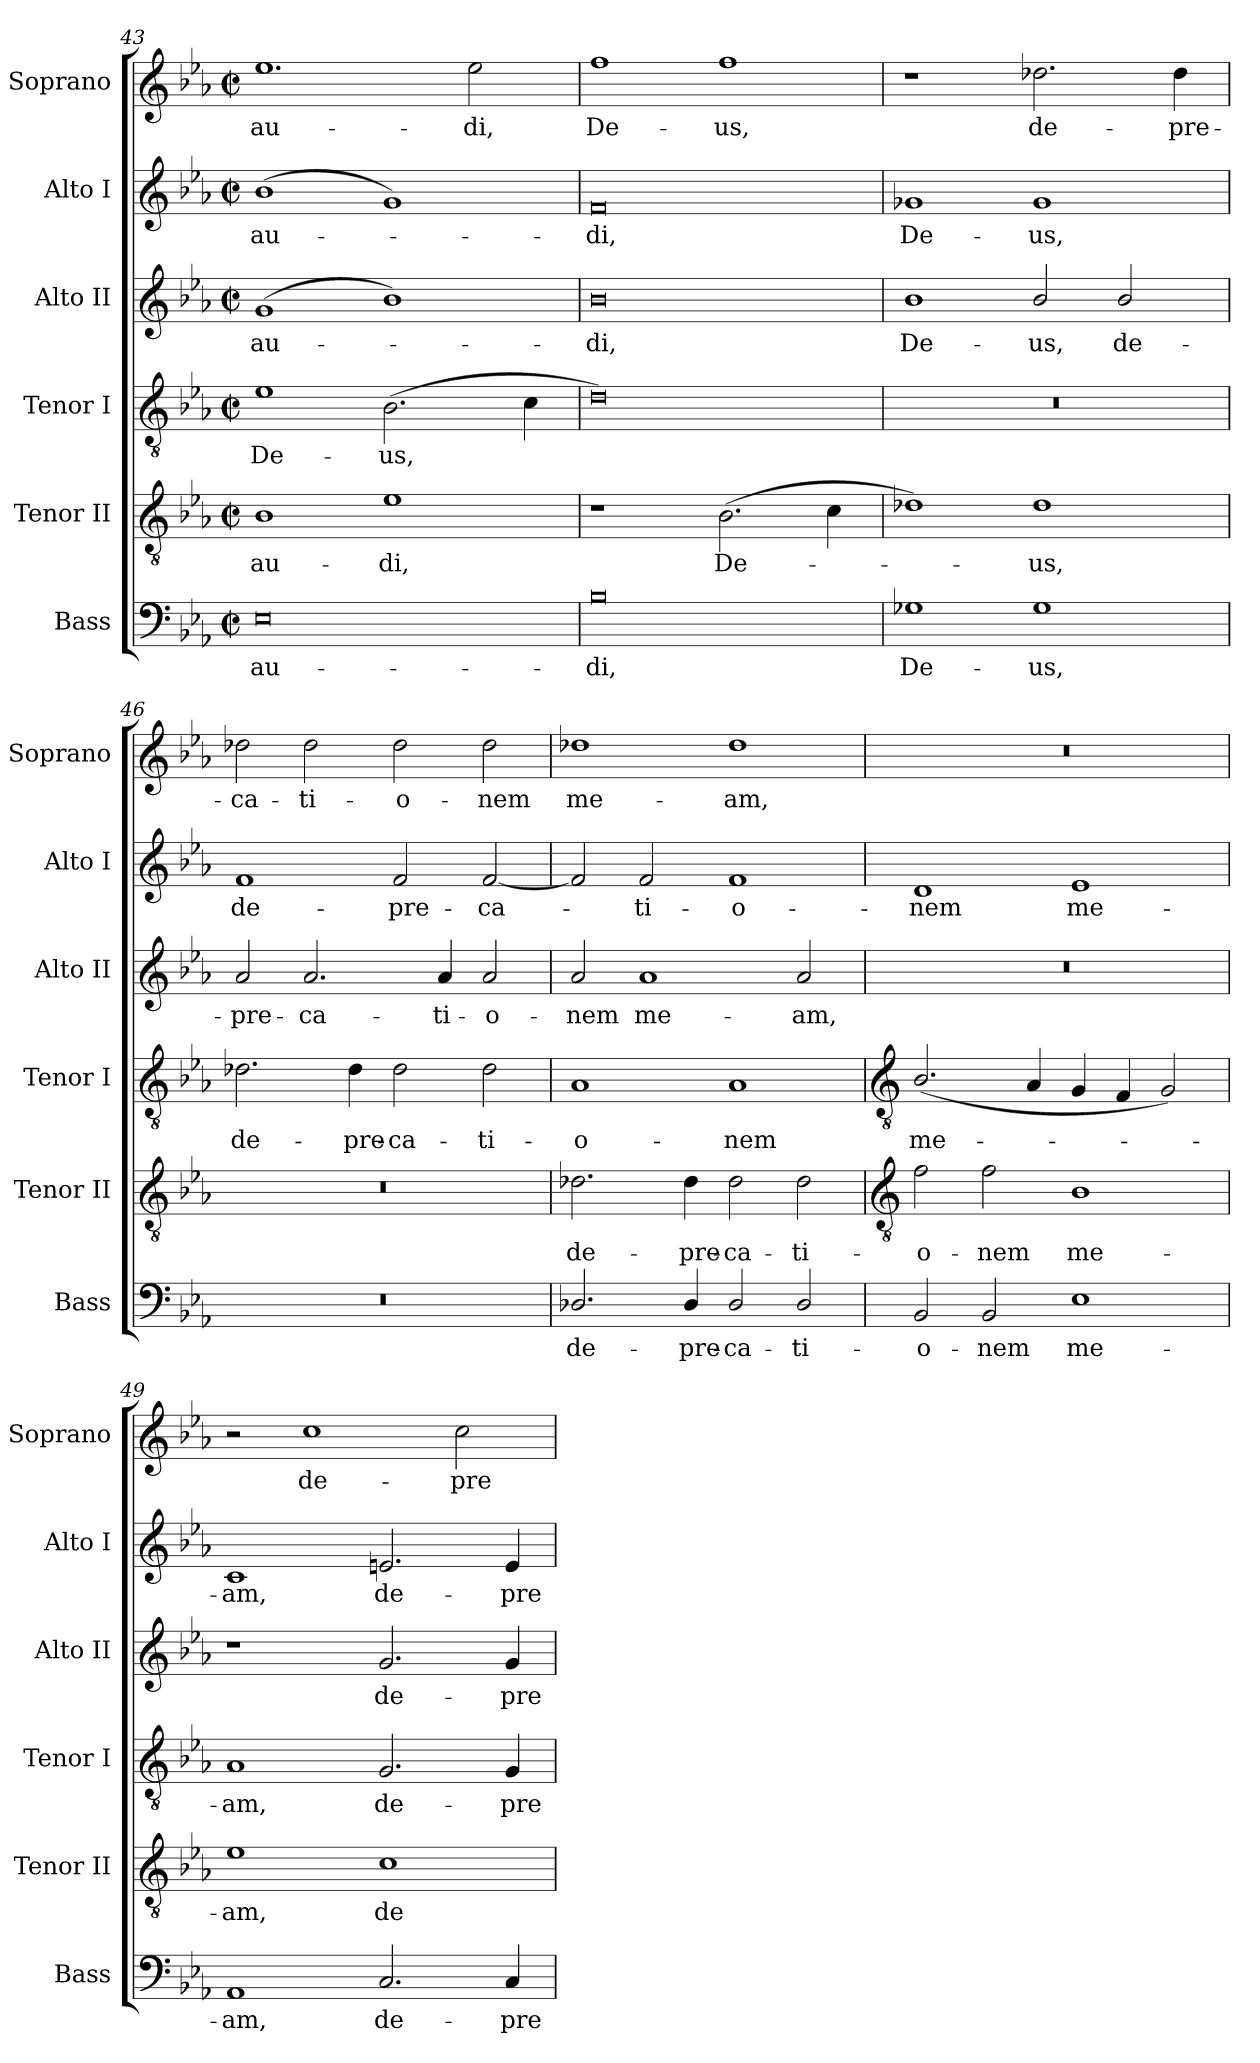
**kern	**text	**kern	**text	**kern	**text	**kern	**text	**kern	**text	**kern	**text
*part6	*part6	*part5	*part5	*part4	*part4	*part3	*part3	*part2	*part2	*part1	*part1
*staff6	*staff6	*staff5	*staff5	*staff4	*staff4	*staff3	*staff3	*staff2	*staff2	*staff1	*staff1
*I"Bass	*	*I"Tenor II	*	*I"Tenor I	*	*I"Alto II	*	*I"Alto I	*	*I"Soprano	*
*I'Bass	*	*I'Tenor II	*	*I'Tenor I	*	*I'Alto II	*	*I'Alto I	*	*I'Soprano	*
*clefF4	*	*clefGv2	*	*clefGv2	*	*clefG2	*	*clefG2	*	*clefG2	*
*k[b-e-a-]	*	*k[b-e-a-]	*	*k[b-e-a-]	*	*k[b-e-a-]	*	*k[b-e-a-]	*	*k[b-e-a-]	*
*E-:	*	*E-:	*	*E-:	*	*E-:	*	*E-:	*	*E-:	*
*M4/2	*	*M4/2	*	*M4/2	*	*M4/2	*	*M4/2	*	*M4/2	*
*met(c|)	*	*met(c|)	*	*met(c|)	*	*met(c|)	*	*met(c|)	*	*met(c|)	*
=43	=43	=43	=43	=43	=43	=43	=43	=43	=43	=43	=43
!	!LO:LY:b	!	!LO:LY:b	!	!LO:LY:b	!	!LO:LY:b	!	!LO:LY:b	!	!LO:LY:b
0E-	-au-	1B-	-au-	1e-	De-	(<1g	-au-	(<1b-	-au-	1.ee-	-au-
!	!	!	!LO:LY:b	!	!LO:LY:b	!	!	!	!	!	!
.	.	1e-	-di,	(>2.B-	-us,	1b-)	.	1g)	.	.	.
!	!	!	!	!	!	!	!	!	!	!	!LO:LY:b
.	.	.	.	.	.	.	.	.	.	2ee-	-di,
.	.	.	.	4c	.	.	.	.	.	.	.
=44	=44	=44	=44	=44	=44	=44	=44	=44	=44	=44	=44
!	!LO:LY:b	!	!	!	!	!	!LO:LY:b	!	!LO:LY:b	!	!LO:LY:b
0B-	-di,	1r	.	0d)	.	0b-	di,	0f	di,	1ff	De-
!	!	!	!LO:LY:b	!	!	!	!	!	!	!	!LO:LY:b
.	.	(>2.B-	De-	.	.	.	.	.	.	1ff	-us,
.	.	4c	.	.	.	.	.	.	.	.	.
=45	=45	=45	=45	=45	=45	=45	=45	=45	=45	=45	=45
!	!LO:LY:b	!	!	!	!	!	!LO:LY:b	!	!LO:LY:b	!	!
1G-X	De-	1d-X)	.	0r	.	1b-	De-	1g-X	De-	1r	.
!	!LO:LY:b	!	!LO:LY:b	!	!	!	!LO:LY:b	!	!LO:LY:b	!	!LO:LY:b
1G-	-us,	1d-	us,	.	.	2b-/	-us,	1g-	-us,	2.dd-X	de-
!	!	!	!	!	!	!	!LO:LY:b	!	!	!	!
.	.	.	.	.	.	2b-/	de-	.	.	.	.
!	!	!	!	!	!	!	!	!	!	!	!LO:LY:b
.	.	.	.	.	.	.	.	.	.	4dd-	-pre-
=46	=46	=46	=46	=46	=46	=46	=46	=46	=46	=46	=46
!	!	!	!	!	!LO:LY:b	!	!LO:LY:b	!	!LO:LY:b	!	!LO:LY:b
0r	.	0r	.	2.d-X	de-	2a-	-pre-	1f	de-	2dd-X	-ca-
!	!	!	!	!	!	!	!LO:LY:b	!	!	!	!LO:LY:b
.	.	.	.	.	.	2.a-	-ca-	.	.	2dd-	-ti-
!	!	!	!	!	!LO:LY:b	!	!	!	!	!	!
.	.	.	.	4d-	-pre-	.	.	.	.	.	.
!	!	!	!	!	!LO:LY:b	!	!	!	!LO:LY:b	!	!LO:LY:b
.	.	.	.	2d-	-ca-	.	.	2f	-pre-	2dd-	-o-
!	!	!	!	!	!	!	!LO:LY:b	!	!	!	!
.	.	.	.	.	.	4a-	-ti-	.	.	.	.
!	!	!	!	!	!LO:LY:b	!	!LO:LY:b	!	!LO:LY:b	!	!LO:LY:b
.	.	.	.	2d-	-ti-	2a-	-o-	[2f	-ca-	2dd-	-nem
=47	=47	=47	=47	=47	=47	=47	=47	=47	=47	=47	=47
!	!LO:LY:b	!	!LO:LY:b	!	!LO:LY:b	!	!LO:LY:b	!	!	!	!LO:LY:b
2.D-X/	de-	2.d-X	de-	1A-	-o-	2a-	-nem	2f]	.	1dd-X	me-
!	!	!	!	!	!	!	!LO:LY:b	!	!LO:LY:b	!	!
.	.	.	.	.	.	1a-	me-	2f	ti-	.	.
!	!LO:LY:b	!	!LO:LY:b	!	!	!	!	!	!	!	!
4D-/	-pre-	4d-	-pre-	.	.	.	.	.	.	.	.
!	!LO:LY:b	!	!LO:LY:b	!	!LO:LY:b	!	!	!	!LO:LY:b	!	!LO:LY:b
2D-/	-ca-	2d-	-ca-	1A-	-nem	.	.	1f	-o-	1dd-	-am,
!	!LO:LY:b	!	!LO:LY:b	!	!	!	!LO:LY:b	!	!	!	!
2D-/	-ti-	2d-	-ti-	.	.	2a-	-am,	.	.	.	.
!!LO:LB:g=z
=48	=48	=48	=48	=48	=48	=48	=48	=48	=48	=48	=48
*	*	*clefGv2	*	*clefGv2	*	*	*	*	*	*	*
!	!LO:LY:b	!	!LO:LY:b	!	!LO:LY:b	!	!	!	!LO:LY:b	!	!
2BB-	-o-	2f	-o-	(<2.B-/	me-	0r	.	1d	-nem	0r	.
!	!LO:LY:b	!	!LO:LY:b	!	!	!	!	!	!	!	!
2BB-	-nem	2f	-nem	.	.	.	.	.	.	.	.
.	.	.	.	4A-	.	.	.	.	.	.	.
!	!LO:LY:b	!	!LO:LY:b	!	!	!	!	!	!LO:LY:b	!	!
1E-	me-	1B-	me-	4G	.	.	.	1e-	me-	.	.
.	.	.	.	4F	.	.	.	.	.	.	.
.	.	.	.	2G)	.	.	.	.	.	.	.
=49	=49	=49	=49	=49	=49	=49	=49	=49	=49	=49	=49
!	!LO:LY:b	!	!LO:LY:b	!	!LO:LY:b	!	!	!	!LO:LY:b	!	!
1AA-	-am,	1e-	-am,	1A-	am,	1r	.	1c	-am,	2r	.
!	!	!	!	!	!	!	!	!	!	!	!LO:LY:b
.	.	.	.	.	.	.	.	.	.	1cc	de-
!	!LO:LY:b	!	!LO:LY:b	!	!LO:LY:b	!	!LO:LY:b	!	!LO:LY:b	!	!
2.C	de-	1c	de-	2.G	de-	2.g	de-	2.en	de-	.	.
!	!	!	!	!	!	!	!	!	!	!	!LO:LY:b
.	.	.	.	.	.	.	.	.	.	2cc	-pre-
!	!LO:LY:b	!	!	!	!LO:LY:b	!	!LO:LY:b	!	!LO:LY:b	!	!
4C	-pre-	.	.	4G	-pre-	4g	-pre-	4e	-pre-	.	.
=	=	=	=	=	=	=	=	=	=	=	=
*-	*-	*-	*-	*-	*-	*-	*-	*-	*-	*-	*-
